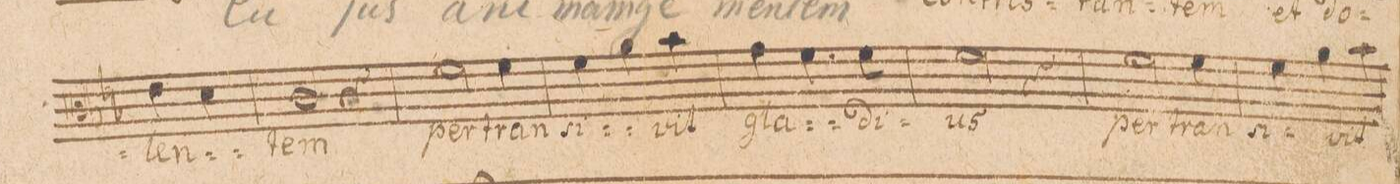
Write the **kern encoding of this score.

**kern	**text
*I"BASSVS.	*
*clefC3	*
*k[b-e-]	*
*M3/4	*
4e-\	-len-
4d\	.
=26	=26
2c/	-tem
4r	.
=27	=27
2f\	per-
4f\	-tran-
=28	=28
4f\	-si-
4a\	.
4b-\	-vit
=29	=29
4g\	gla-
4.f\	.
8f\	-di-
=30	=30
2f\	-us
4r	.
=31	=31
2f\	per-
4f\	-tran-
=32	=32
4f\	-si-
4a\	.
4b-\	-vit
=33	=33
*-	*-
